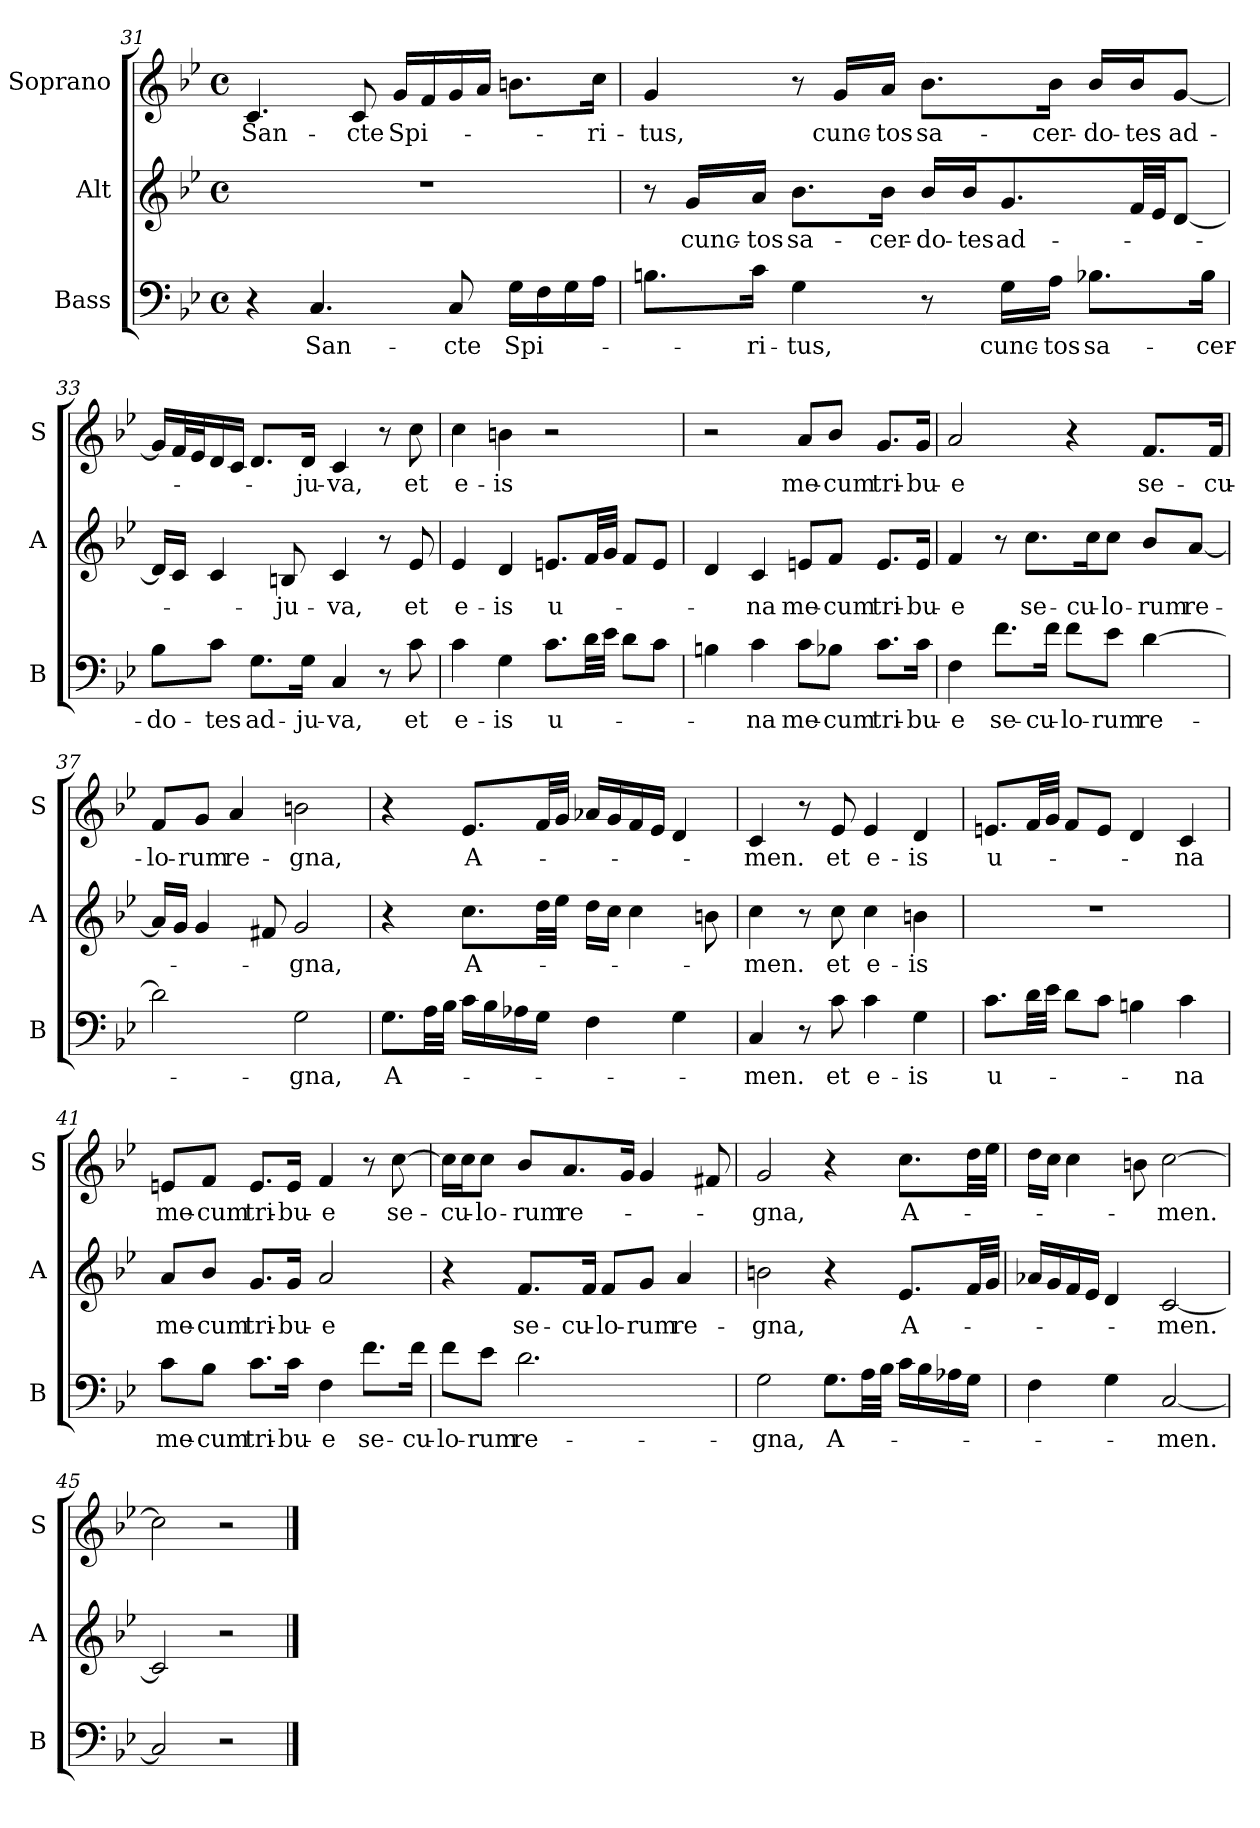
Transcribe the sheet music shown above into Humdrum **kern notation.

**kern	**text	**kern	**text	**kern	**text
*part3	*part3	*part2	*part2	*part1	*part1
*staff3	*staff3	*staff2	*staff2	*staff1	*staff1
*I"Bass	*	*I"Alt	*	*I"Soprano	*
*I'B	*	*I'A	*	*I'S	*
*clefF4	*	*clefG2	*	*clefG2	*
*k[b-e-]	*	*k[b-e-]	*	*k[b-e-]	*
*B-:	*	*B-:	*	*B-:	*
*M4/4	*	*M4/4	*	*M4/4	*
*met(c)	*	*met(c)	*	*met(c)	*
=31	=31	=31	=31	=31	=31
!	!	!	!	!	!LO:LY:b
4r	.	1r	.	4.c/	San-
!	!LO:LY:b	!	!	!	!
4.C/	San-	.	.	.	.
!	!	!	!	!	!LO:LY:b
.	.	.	.	8c/	-cte
!	!	!	!	!	!LO:LY:b
.	.	.	.	16g/LL	Spi-
.	.	.	.	16f/	.
!	!LO:LY:b	!	!	!	!
8C/	-cte	.	.	16g/	.
.	.	.	.	16a/JJ	.
!	!LO:LY:b	!	!	!	!
16G\LL	Spi-	.	.	8.bn\L	.
16F\	.	.	.	.	.
16G\	.	.	.	.	.
!	!	!	!	!	!LO:LY:b
16A\JJ	.	.	.	16cc\Jk	-ri-
!!LO:LB:g=z
=32	=32	=32	=32	=32	=32
!	!	!	!	!	!LO:LY:b
8.Bn\L	.	8r	.	4g/	-tus,
!	!	!	!LO:LY:b	!	!
.	.	16g/LL	cunc-	.	.
!	!LO:LY:b	!	!LO:LY:b	!	!
16c\Jk	-ri-	16a/JJ	-tos	.	.
!	!LO:LY:b	!	!LO:LY:b	!	!
4G\	-tus,	8.b-\L	sa-	8r	.
!	!	!	!	!	!LO:LY:b
.	.	.	.	16g/LL	cunc-
!	!	!	!LO:LY:b	!	!LO:LY:b
.	.	16b-\Jk	-cer-	16a/JJ	-tos
!	!	!	!LO:LY:b	!	!LO:LY:b
8r	.	16b-/LL	-do-	8.b-\L	sa-
!	!	!	!LO:LY:b	!	!
.	.	16b-/J	-tes	.	.
!	!LO:LY:b	!	!LO:LY:b	!	!
16G\LL	cunc-	8.g/	ad-	.	.
!	!LO:LY:b	!	!	!	!LO:LY:b
16A\JJ	-tos	.	.	16b-\Jk	-cer-
!	!LO:LY:b	!	!	!	!LO:LY:b
8.B-X\L	sa-	.	.	16b-/LL	-do-
!	!	!	!	!	!LO:LY:b
.	.	32f/LL	.	16b-/J	-tes
.	.	32e-/JJ	.	.	.
!	!	!	!	!	!LO:LY:b
.	.	[8d/J	.	[8g/J	ad-
!	!LO:LY:b	!	!	!	!
16B-\Jk	-cer-	.	.	.	.
=33	=33	=33	=33	=33	=33
!	!LO:LY:b	!	!	!	!
8B-\L	-do-	16d/LL]	.	16g/LL]	.
.	.	16c/JJ	.	32f/L	.
.	.	.	.	32e-/J	.
!	!LO:LY:b	!	!	!	!
8c\J	-tes	4c/	.	16d/	.
.	.	.	.	16c/JJ	.
!	!LO:LY:b	!	!	!	!
8.G\L	ad-	.	.	8.d/L	.
!	!	!	!LO:LY:b	!	!
.	.	8Bn/	-ju-	.	.
!	!LO:LY:b	!	!	!	!LO:LY:b
16G\Jk	-ju-	.	.	16d/Jk	-ju-
!	!LO:LY:b	!	!LO:LY:b	!	!LO:LY:b
4C/	-va,	4c/	-va,	4c/	-va,
8r	.	8r	.	8r	.
!	!LO:LY:b	!	!LO:LY:b	!	!LO:LY:b
8c\	et	8e-/	et	8cc\	et
=34	=34	=34	=34	=34	=34
!	!LO:LY:b	!	!LO:LY:b	!	!LO:LY:b
4c\	e-	4e-/	e-	4cc\	e-
!	!LO:LY:b	!	!LO:LY:b	!	!LO:LY:b
4G\	-is	4d/	-is	4bn\	-is
!	!LO:LY:b	!	!LO:LY:b	!	!
8.c\L	u-	8.en/L	u-	2r	.
32d\LL	.	32f/LL	.	.	.
32e-\JJJ	.	32g/JJJ	.	.	.
8d\L	.	8f/L	.	.	.
8c\J	.	8e/J	.	.	.
!!LO:PB:g=z
=35	=35	=35	=35	=35	=35
4Bn\	.	4d/	.	2r	.
!	!LO:LY:b	!	!LO:LY:b	!	!
4c\	-na	4c/	-na	.	.
!	!LO:LY:b	!	!LO:LY:b	!	!LO:LY:b
8c\L	me-	8en/L	me-	8a/L	me-
!	!LO:LY:b	!	!LO:LY:b	!	!LO:LY:b
8B-X\J	-cum	8f/J	-cum	8b-/J	-cum
!	!LO:LY:b	!	!LO:LY:b	!	!LO:LY:b
8.c\L	tri-	8.e/L	tri-	8.g/L	tri-
!	!LO:LY:b	!	!LO:LY:b	!	!LO:LY:b
16c\Jk	-bu-	16e/Jk	-bu-	16g/Jk	-bu-
=36	=36	=36	=36	=36	=36
!	!LO:LY:b	!	!LO:LY:b	!	!LO:LY:b
4F\	-e	4f/	-e	2a/	-e
!	!LO:LY:b	!	!	!	!
8.f\L	se-	8r	.	.	.
!	!	!	!LO:LY:b	!	!
.	.	8.cc\L	se-	.	.
!	!LO:LY:b	!	!	!	!
16f\Jk	-cu-	.	.	.	.
!	!LO:LY:b	!	!	!	!
8f\L	-lo-	.	.	4r	.
!	!	!	!LO:LY:b	!	!
.	.	16cc\k	-cu-	.	.
!	!LO:LY:b	!	!LO:LY:b	!	!
8e-\J	-rum	8cc\J	-lo-	.	.
!	!LO:LY:b	!	!LO:LY:b	!	!LO:LY:b
[4d\	re-	8b-/L	-rum	8.f/L	se-
!	!	!	!LO:LY:b	!	!
.	.	[8a/J	re-	.	.
!	!	!	!	!	!LO:LY:b
.	.	.	.	16f/Jk	-cu-
=37	=37	=37	=37	=37	=37
!	!	!	!	!	!LO:LY:b
2d\]	.	16a/LL]	.	8f/L	-lo-
.	.	16g/JJ	.	.	.
!	!	!	!	!	!LO:LY:b
.	.	4g/	.	8g/J	-rum
!	!	!	!	!	!LO:LY:b
.	.	.	.	4a/	re-
.	.	8f#X/	.	.	.
!	!LO:LY:b	!	!LO:LY:b	!	!LO:LY:b
2G\	-gna,	2g/	-gna,	2bn\	-gna,
=38	=38	=38	=38	=38	=38
!	!LO:LY:b	!	!	!	!
8.G\L	A-	4r	.	4r	.
32A\LL	.	.	.	.	.
32B-\JJJ	.	.	.	.	.
!	!	!	!LO:LY:b	!	!LO:LY:b
16c\LL	.	8.cc\L	A-	8.e-/L	A-
16B-\	.	.	.	.	.
16A-X\	.	.	.	.	.
16G\JJ	.	32dd\LL	.	32f/LL	.
.	.	32ee-\JJJ	.	32g/JJJ	.
4F\	.	16dd\LL	.	16a-X/LL	.
.	.	16cc\JJ	.	16g/	.
.	.	4cc\	.	16f/	.
.	.	.	.	16e-/JJ	.
4G\	.	.	.	4d/	.
.	.	8bn\	.	.	.
!!LO:LB:g=z
=39	=39	=39	=39	=39	=39
!	!LO:LY:b	!	!LO:LY:b	!	!LO:LY:b
4C/	-men.	4cc\	-men.	4c/	-men.
8r	.	8r	.	8r	.
!	!LO:LY:b	!	!LO:LY:b	!	!LO:LY:b
8c\	et	8cc\	et	8e-/	et
!	!LO:LY:b	!	!LO:LY:b	!	!LO:LY:b
4c\	e-	4cc\	e-	4e-/	e-
!	!LO:LY:b	!	!LO:LY:b	!	!LO:LY:b
4G\	-is	4bn\	-is	4d/	-is
=40	=40	=40	=40	=40	=40
!	!LO:LY:b	!	!	!	!LO:LY:b
8.c\L	u-	1r	.	8.en/L	u-
32d\LL	.	.	.	32f/LL	.
32e-\JJJ	.	.	.	32g/JJJ	.
8d\L	.	.	.	8f/L	.
8c\J	.	.	.	8e/J	.
4Bn\	.	.	.	4d/	.
!	!LO:LY:b	!	!	!	!LO:LY:b
4c\	-na	.	.	4c/	-na
=41	=41	=41	=41	=41	=41
!	!LO:LY:b	!	!LO:LY:b	!	!LO:LY:b
8c\L	me-	8a/L	me-	8en/L	me-
!	!LO:LY:b	!	!LO:LY:b	!	!LO:LY:b
8B-\J	-cum	8b-/J	-cum	8f/J	-cum
!	!LO:LY:b	!	!LO:LY:b	!	!LO:LY:b
8.c\L	tri-	8.g/L	tri-	8.e/L	tri-
!	!LO:LY:b	!	!LO:LY:b	!	!LO:LY:b
16c\Jk	-bu-	16g/Jk	-bu-	16e/Jk	-bu-
!	!LO:LY:b	!	!LO:LY:b	!	!LO:LY:b
4F\	-e	2a/	-e	4f/	-e
!	!LO:LY:b	!	!	!	!
8.f\L	se-	.	.	8r	.
!	!	!	!	!	!LO:LY:b
.	.	.	.	[8cc\	se-
!	!LO:LY:b	!	!	!	!
16f\Jk	-cu-	.	.	.	.
=42	=42	=42	=42	=42	=42
!	!LO:LY:b	!	!	!	!
8f\L	-lo-	4r	.	16cc\LL]	.
!	!	!	!	!	!LO:LY:b
.	.	.	.	16cc\J	-cu-
!	!LO:LY:b	!	!	!	!LO:LY:b
8e-\J	-rum	.	.	8cc\J	-lo-
!	!LO:LY:b	!	!LO:LY:b	!	!LO:LY:b
2.d\	re-	8.f/L	se-	8b-/L	-rum
!	!	!	!	!	!LO:LY:b
.	.	.	.	8.a/	re-
!	!	!	!LO:LY:b	!	!
.	.	16f/Jk	-cu-	.	.
!	!	!	!LO:LY:b	!	!
.	.	8f/L	-lo-	.	.
.	.	.	.	16g/Jk	.
!	!	!	!LO:LY:b	!	!
.	.	8g/J	-rum	4g/	.
!	!	!	!LO:LY:b	!	!
.	.	4a/	re-	.	.
.	.	.	.	8f#X/	.
!!LO:LB:g=z
=43	=43	=43	=43	=43	=43
!	!LO:LY:b	!	!LO:LY:b	!	!LO:LY:b
2G\	-gna,	2bn\	-gna,	2g/	-gna,
!	!LO:LY:b	!	!	!	!
8.G\L	A-	4r	.	4r	.
32A\LL	.	.	.	.	.
32B-\JJJ	.	.	.	.	.
!	!	!	!LO:LY:b	!	!LO:LY:b
16c\LL	.	8.e-/L	A-	8.cc\L	A-
16B-\	.	.	.	.	.
16A-X\	.	.	.	.	.
16G\JJ	.	32f/LL	.	32dd\LL	.
.	.	32g/JJJ	.	32ee-\JJJ	.
=44	=44	=44	=44	=44	=44
4F\	.	16a-X/LL	.	16dd\LL	.
.	.	16g/	.	16cc\JJ	.
.	.	16f/	.	4cc\	.
.	.	16e-/JJ	.	.	.
4G\	.	4d/	.	.	.
.	.	.	.	8bn\	.
!	!LO:LY:b	!	!LO:LY:b	!	!LO:LY:b
[2C/	-men.	[2c/	-men.	[2cc\	-men.
=45	=45	=45	=45	=45	=45
2C/]	.	2c/]	.	2cc\]	.
2r	.	2r	.	2r	.
==	==	==	==	==	==
*-	*-	*-	*-	*-	*-
